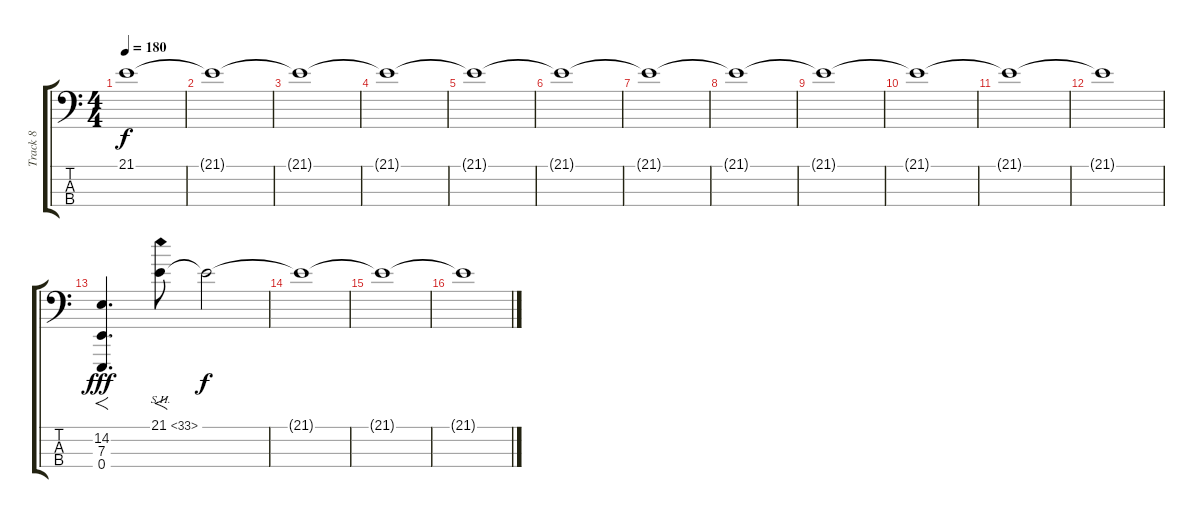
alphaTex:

\track ("Track 8" "Track 8") {instrument synthbrass1}
\staff {score tabs}
\tuning (G2 D2 A1 E1) {hide}
\ts (4 4)
\tempo 180
\clef f4
\ks c
21.1{t}.1{dy f} |
21.1{t}.1 |
21.1{t}.1 |
21.1{t}.1 |
21.1{t}.1 |
21.1{t}.1 |
21.1{t}.1 |
21.1{t}.1 |
21.1{t}.1 |
21.1{t}.1 |
21.1{t}.1 |
21.1{t}.1 |
(14.2 7.3 0.4).4{f d dy fff} 21.1{sh 12}.8{f instrument stringensemble1} 21.1{t}.2{dy f} |
21.1{t}.1 |
21.1{t}.1 |
21.1{t}.1
